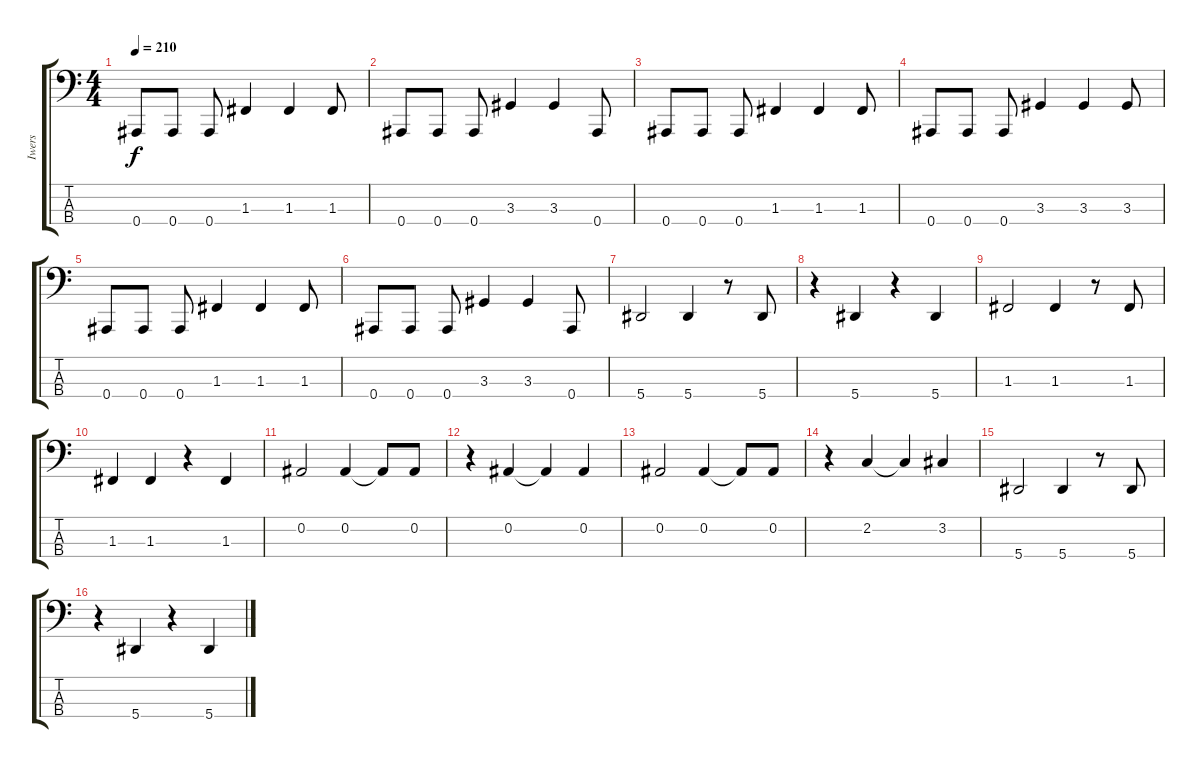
\track ("Iwers" "Iwers") {instrument electricbasspick}
\staff {score tabs}
\tuning (Eb2 Bb1 F1 Bb0) {hide}
\ts (4 4)
\tempo 210
\clef f4
\ks c
0.4.8{dy f} 0.4.8 0.4.8 1.3.4 1.3.4 1.3.8 |
0.4.8 0.4.8 0.4.8 3.3.4 3.3.4 0.4.8 |
0.4.8 0.4.8 0.4.8 1.3.4 1.3.4 1.3.8 |
0.4.8 0.4.8 0.4.8 3.3.4 3.3.4 3.3.8 |
0.4.8 0.4.8 0.4.8 1.3.4 1.3.4 1.3.8 |
0.4.8 0.4.8 0.4.8 3.3.4 3.3.4 0.4.8 |
5.4.2 5.4.4 r.8 5.4.8 |
r.4 5.4.4 r.4 5.4.4 |
1.3.2 1.3.4 r.8 1.3.8 |
1.3.4 1.3.4 r.4 1.3.4 |
0.2.2 0.2.4 0.2{t}.8 0.2.8 |
r.4 0.2.4 0.2{t}.4 0.2.4 |
0.2.2 0.2.4 0.2{t}.8 0.2.8 |
r.4 2.2.4 2.2{t}.4 3.2.4 |
5.4.2 5.4.4 r.8 5.4.8 |
r.4 5.4.4 r.4 5.4.4
